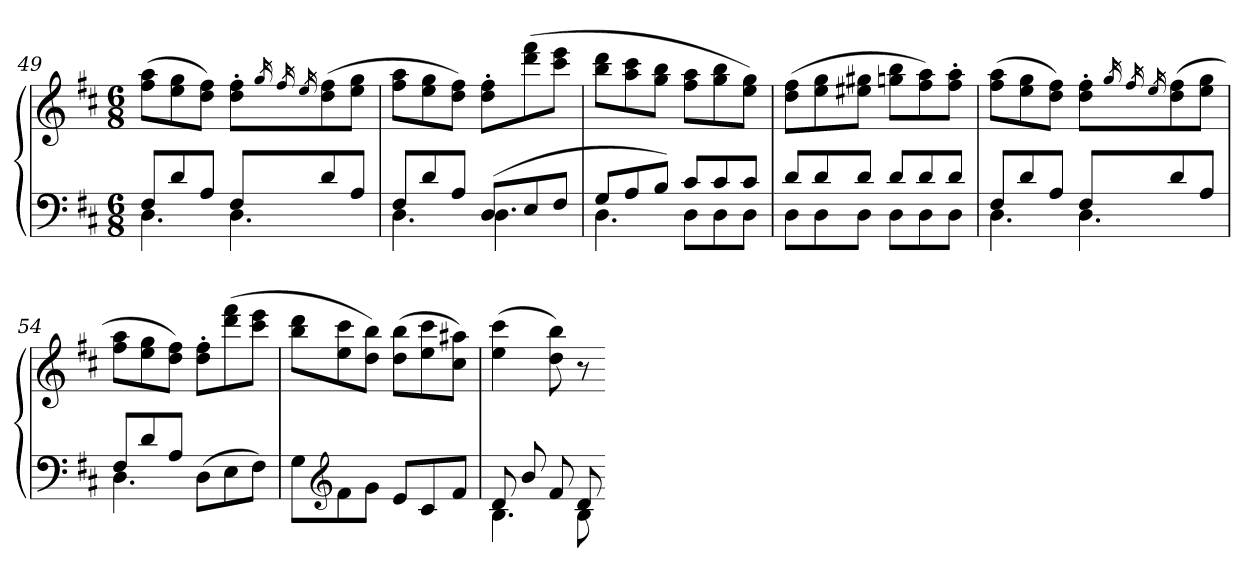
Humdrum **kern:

**kern	**kern
*part1	*part1
*staff2	*staff1
*clefF4	*clefG2
*k[f#c#]	*k[f#c#]
*D:	*D:
*M6/8	*M6/8
=49	=49
*^	*
8F#L	4.D	(8ff# 8aaL
8d	.	8ee 8gg
8AJ	.	8dd 8ff#J)
8F#L	4.D	8dd' 8ff#'L
.	.	16qgg
.	.	16qff#
.	.	16qee
8d	.	(8dd 8ff#
8AJ	.	8ee 8ggJ
=50	=50	=50
8F#L	4.D	8ff# 8aaL
8d	.	8ee 8gg
8AJ	.	8dd 8ff#J)
(8DL	4.D	8dd' 8ff#'L
8E	.	(8ddd 8fff#
8F#J	.	8ccc# 8eeeJ
=51	=51	=51
8GL	4.D	8bb 8dddL
8A	.	8aa 8ccc#
8BJ)	.	8gg 8bbJ
8c#L	8DL	8ff# 8aaL
8c#	8D	8gg 8bb
8c#J	8DJ	8ee 8ggJ)
=52	=52	=52
8dL	8DL	(8dd 8ff#L
8d	8D	8ee 8gg
8dJ	8DJ	8ee#X 8gg#XJ
8dL	8DL	8ggn 8bbL
8d	8D	8ff# 8aa)
8dJ	8DJ	8ff#' 8aa'J
=53	=53	=53
8F#L	4.D	(8ff# 8aaL
8d	.	8ee 8gg
8AJ	.	8dd 8ff#J)
8F#L	4.D	8dd' 8ff#'L
.	.	16qgg
.	.	16qff#
.	.	16qee
8d	.	(8dd 8ff#
8AJ	.	8ee 8ggJ
=54	=54	=54
8F#L	4.D	8ff# 8aaL
8d	.	8ee 8gg
8AJ	.	8dd 8ff#J)
(8DL	4.ryy	8dd' 8ff#'L
8E	.	(8ddd 8fff#
8F#J)	.	8ccc# 8eeeJ
*v	*v	*
=55	=55
8GL	8bb 8dddL
*clefG2	*
8f#	8ee 8ccc#
8gJ	8dd 8bbJ)
8eL	(8dd 8bbL
8c#	8ee 8ccc#
8f#J	8cc# 8aa#XJ)
=56	=56
*^	*
8d	4.B	(4ee 4ccc#
8b	.	.
8f#	.	8dd 8bb)
8d	8B	8r
*v	*v	*
=-	=-
*-	*-
